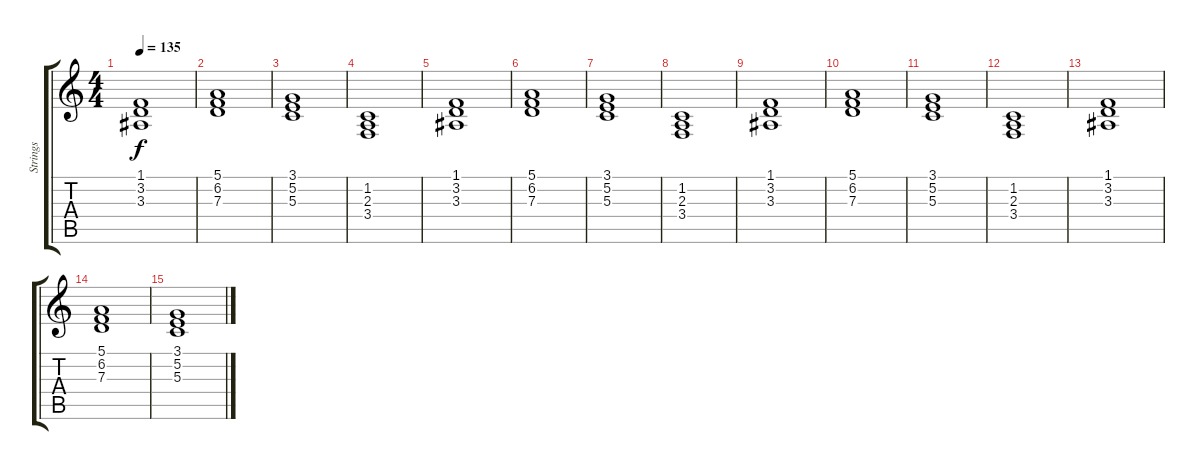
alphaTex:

\track ("Strings" "Strings") {instrument stringensemble1}
\staff {score tabs}
\tuning (E4 B3 G3 D3 A2 E2) {hide}
\ts (4 4)
\tempo 135
\clef g2
\ks c
(1.1 3.2 3.3).1{dy f} |
(5.1 6.2 7.3).1 |
(3.1 5.2 5.3).1 |
(1.2 2.3 3.4).1 |
(1.1 3.2 3.3).1 |
(5.1 6.2 7.3).1 |
(3.1 5.2 5.3).1 |
(1.2 2.3 3.4).1 |
(1.1 3.2 3.3).1 |
(5.1 6.2 7.3).1 |
(3.1 5.2 5.3).1 |
(1.2 2.3 3.4).1 |
(1.1 3.2 3.3).1 |
(5.1 6.2 7.3).1 |
(3.1 5.2 5.3).1
